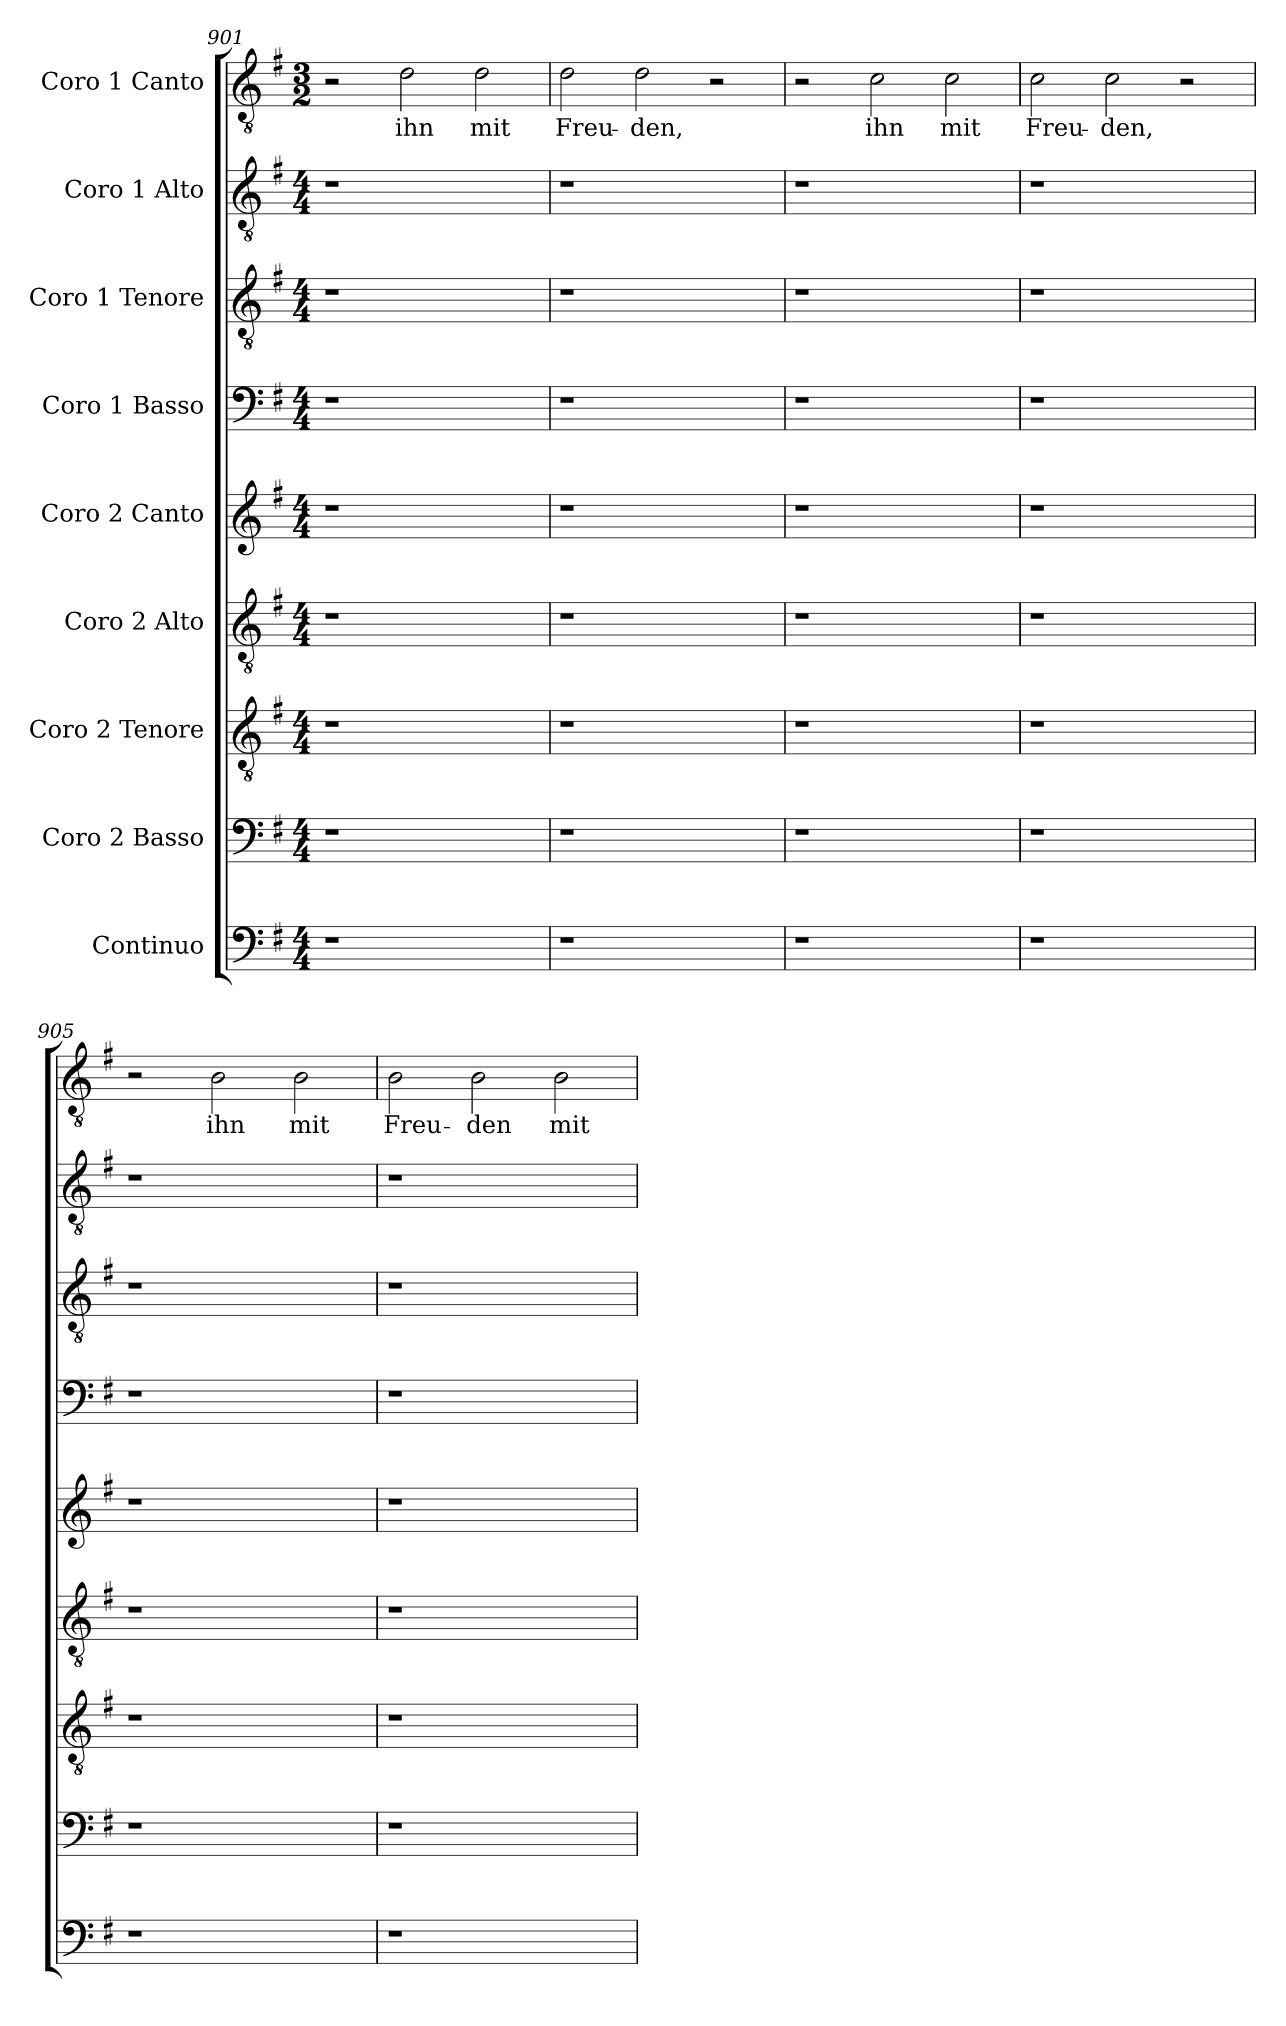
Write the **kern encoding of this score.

**kern	**kern	**kern	**kern	**kern	**kern	**kern	**kern	**kern	**text
*part9	*part8	*part7	*part6	*part5	*part4	*part3	*part2	*part1	*part1
*staff9	*staff8	*staff7	*staff6	*staff5	*staff4	*staff3	*staff2	*staff1	*staff1
*I"Continuo	*I"Coro 2  Basso	*I"Coro 2  Tenore	*I"Coro 2  Alto	*I"Coro 2  Canto	*I"Coro 1  Basso	*I"Coro 1  Tenore	*I"Coro 1  Alto	*I"Coro 1  Canto	*
*clefF4	*clefF4	*clefGv2	*clefGv2	*clefG2	*clefF4	*clefGv2	*clefGv2	*clefGv2	*
*k[f#]	*k[f#]	*k[f#]	*k[f#]	*k[f#]	*k[f#]	*k[f#]	*k[f#]	*k[f#]	*
*G:	*G:	*G:	*G:	*G:	*G:	*G:	*G:	*G:	*
*M4/4	*M4/4	*M4/4	*M4/4	*M4/4	*M4/4	*M4/4	*M4/4	*M3/2	*
=901	=901	=901	=901	=901	=901	=901	=901	=901	=901
1r	1r	1r	1r	1r	1r	1r	1r	2r	.
!	!	!	!	!	!	!	!	!	!LO:LY:b:cj
.	.	.	.	.	.	.	.	2d\	ihn
!	!	!	!	!	!	!	!	!	!LO:LY:b:cj
2ryy	2ryy	2ryy	2ryy	2ryy	2ryy	2ryy	2ryy	2d\	mit
=902	=902	=902	=902	=902	=902	=902	=902	=902	=902
!	!	!	!	!	!	!	!	!	!LO:LY:b:cj
1r	1r	1r	1r	1r	1r	1r	1r	2d\	Freu-
!	!	!	!	!	!	!	!	!	!LO:LY:b:cj
.	.	.	.	.	.	.	.	2d\	-den,
2ryy	2ryy	2ryy	2ryy	2ryy	2ryy	2ryy	2ryy	2r	.
=903	=903	=903	=903	=903	=903	=903	=903	=903	=903
1r	1r	1r	1r	1r	1r	1r	1r	2r	.
!	!	!	!	!	!	!	!	!	!LO:LY:b:cj
.	.	.	.	.	.	.	.	2c\	ihn
!	!	!	!	!	!	!	!	!	!LO:LY:b:cj
2ryy	2ryy	2ryy	2ryy	2ryy	2ryy	2ryy	2ryy	2c\	mit
=904	=904	=904	=904	=904	=904	=904	=904	=904	=904
!	!	!	!	!	!	!	!	!	!LO:LY:b:cj
1r	1r	1r	1r	1r	1r	1r	1r	2c\	Freu-
!	!	!	!	!	!	!	!	!	!LO:LY:b:cj
.	.	.	.	.	.	.	.	2c\	-den,
2ryy	2ryy	2ryy	2ryy	2ryy	2ryy	2ryy	2ryy	2r	.
=905	=905	=905	=905	=905	=905	=905	=905	=905	=905
1r	1r	1r	1r	1r	1r	1r	1r	2r	.
!	!	!	!	!	!	!	!	!	!LO:LY:b:cj
.	.	.	.	.	.	.	.	2B\	ihn
!	!	!	!	!	!	!	!	!	!LO:LY:b:cj
2ryy	2ryy	2ryy	2ryy	2ryy	2ryy	2ryy	2ryy	2B\	mit
!!LO:LB:g=z
=906	=906	=906	=906	=906	=906	=906	=906	=906	=906
!	!	!	!	!	!	!	!	!	!LO:LY:b:cj
1r	1r	1r	1r	1r	1r	1r	1r	2B\	Freu-
!	!	!	!	!	!	!	!	!	!LO:LY:b:cj
.	.	.	.	.	.	.	.	2B\	-den
!	!	!	!	!	!	!	!	!	!LO:LY:b:cj
2ryy	2ryy	2ryy	2ryy	2ryy	2ryy	2ryy	2ryy	2B\	mit
=	=	=	=	=	=	=	=	=	=
*-	*-	*-	*-	*-	*-	*-	*-	*-	*-
